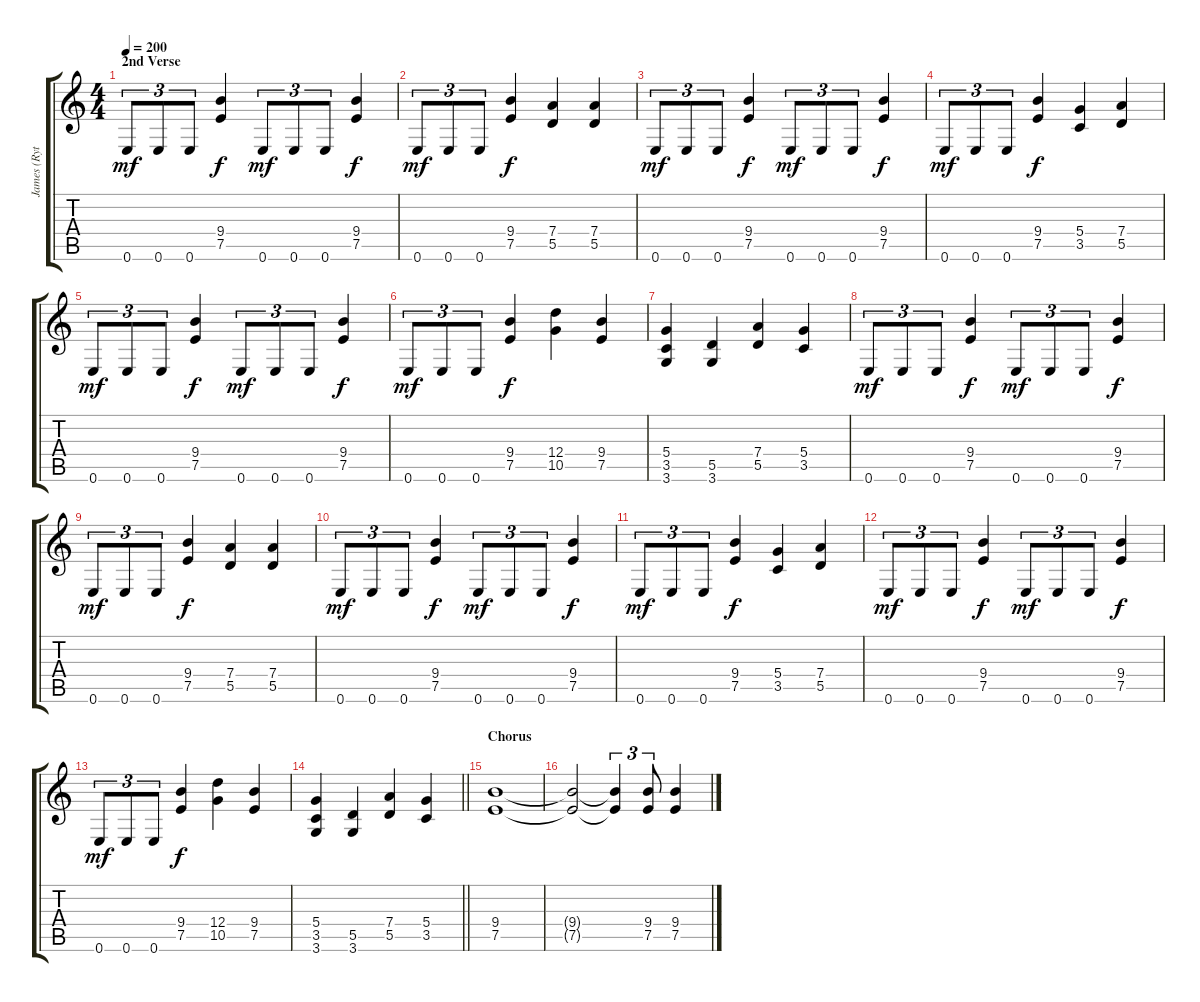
\track ("James (Rythm Guitar)" "James (Ryt") {instrument overdrivenguitar}
\staff {score tabs}
\tuning (E4 B3 G3 D3 A2 E2) {hide}
\ts (4 4)
\section ("" "2nd Verse")
\tempo 200
\clef g2
\ks c
0.6.8{tu (3 2) dy mf} 0.6.8{tu (3 2)} 0.6.8{tu (3 2)} (9.4 7.5).4{dy f} 0.6.8{tu (3 2) dy mf} 0.6.8{tu (3 2)} 0.6.8{tu (3 2)} (9.4 7.5).4{dy f} |
0.6.8{tu (3 2) dy mf} 0.6.8{tu (3 2)} 0.6.8{tu (3 2)} (9.4 7.5).4{dy f} (7.4 5.5).4 (7.4 5.5).4 |
0.6.8{tu (3 2) dy mf} 0.6.8{tu (3 2)} 0.6.8{tu (3 2)} (9.4 7.5).4{dy f} 0.6.8{tu (3 2) dy mf} 0.6.8{tu (3 2)} 0.6.8{tu (3 2)} (9.4 7.5).4{dy f} |
0.6.8{tu (3 2) dy mf} 0.6.8{tu (3 2)} 0.6.8{tu (3 2)} (9.4 7.5).4{dy f} (5.4 3.5).4 (7.4 5.5).4 |
0.6.8{tu (3 2) dy mf} 0.6.8{tu (3 2)} 0.6.8{tu (3 2)} (9.4 7.5).4{dy f} 0.6.8{tu (3 2) dy mf} 0.6.8{tu (3 2)} 0.6.8{tu (3 2)} (9.4 7.5).4{dy f} |
0.6.8{tu (3 2) dy mf} 0.6.8{tu (3 2)} 0.6.8{tu (3 2)} (9.4 7.5).4{dy f} (12.4 10.5).4 (9.4 7.5).4 |
(5.4 3.5 3.6).4 (5.5 3.6).4 (7.4 5.5).4 (5.4 3.5).4 |
0.6.8{tu (3 2) dy mf} 0.6.8{tu (3 2)} 0.6.8{tu (3 2)} (9.4 7.5).4{dy f} 0.6.8{tu (3 2) dy mf} 0.6.8{tu (3 2)} 0.6.8{tu (3 2)} (9.4 7.5).4{dy f} |
0.6.8{tu (3 2) dy mf} 0.6.8{tu (3 2)} 0.6.8{tu (3 2)} (9.4 7.5).4{dy f} (7.4 5.5).4 (7.4 5.5).4 |
0.6.8{tu (3 2) dy mf} 0.6.8{tu (3 2)} 0.6.8{tu (3 2)} (9.4 7.5).4{dy f} 0.6.8{tu (3 2) dy mf} 0.6.8{tu (3 2)} 0.6.8{tu (3 2)} (9.4 7.5).4{dy f} |
0.6.8{tu (3 2) dy mf} 0.6.8{tu (3 2)} 0.6.8{tu (3 2)} (9.4 7.5).4{dy f} (5.4 3.5).4 (7.4 5.5).4 |
0.6.8{tu (3 2) dy mf} 0.6.8{tu (3 2)} 0.6.8{tu (3 2)} (9.4 7.5).4{dy f} 0.6.8{tu (3 2) dy mf} 0.6.8{tu (3 2)} 0.6.8{tu (3 2)} (9.4 7.5).4{dy f} |
0.6.8{tu (3 2) dy mf} 0.6.8{tu (3 2)} 0.6.8{tu (3 2)} (9.4 7.5).4{dy f} (12.4 10.5).4 (9.4 7.5).4 |
\barLineRight lightlight
(5.4 3.5 3.6).4 (5.5 3.6).4 (7.4 5.5).4 (5.4 3.5).4 |
\section ("" "Chorus")
(9.4 7.5).1 |
(9.4{t} 7.5{t}).2 (9.4{t} 7.5{t}).4{tu (3 2)} (9.4 7.5).8{tu (3 2)} (9.4 7.5).4
